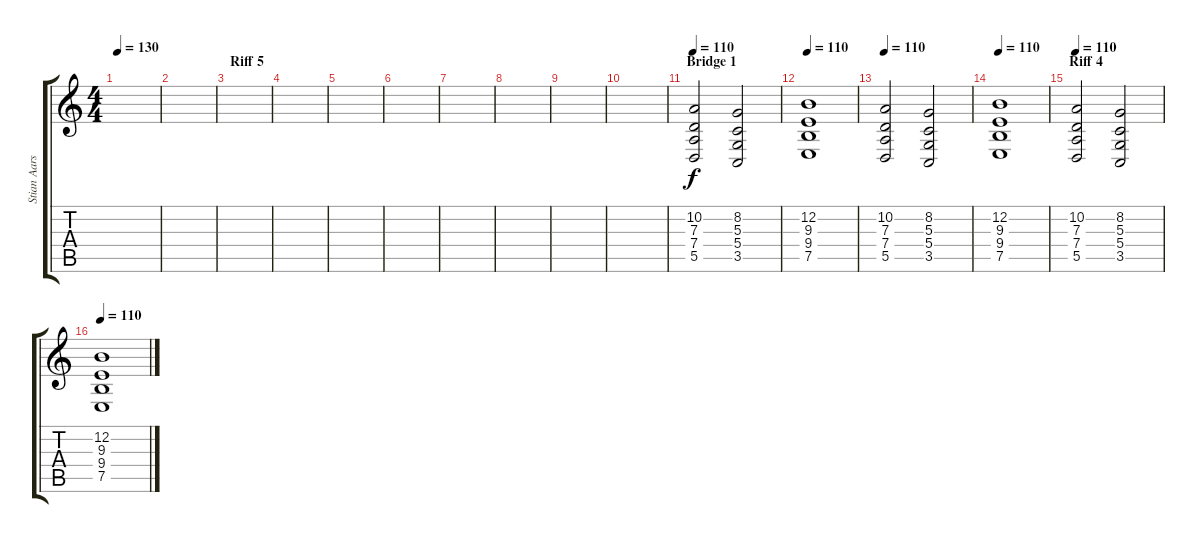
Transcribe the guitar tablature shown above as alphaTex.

\track ("Stian Aarstad" "Stian Aars") {instrument pad4choir}
\staff {score tabs}
\tuning (E4 B3 G3 D3 A2 E2) {hide}
\ts (4 4)
\tempo 130
\clef g2
\ks c
|
|
\section ("" "Riff 5")
|
|
|
|
|
|
|
|
\section ("" "Bridge 1")
\tempo 110
(10.2 7.3 7.4 5.5).2{volume 10} (8.2 5.3 5.4 3.5).2 |
\tempo 110
(12.2 9.3 9.4 7.5).1{volume 12} |
\tempo 110
(10.2 7.3 7.4 5.5).2{volume 10} (8.2 5.3 5.4 3.5).2 |
\tempo 110
(12.2 9.3 9.4 7.5).1{volume 10} |
\section ("" "Riff 4")
\tempo 125
\tempo 110
(10.2 7.3 7.4 5.5).2{volume 10} (8.2 5.3 5.4 3.5).2 |
\tempo 110
(12.2 9.3 9.4 7.5).1{volume 10}
